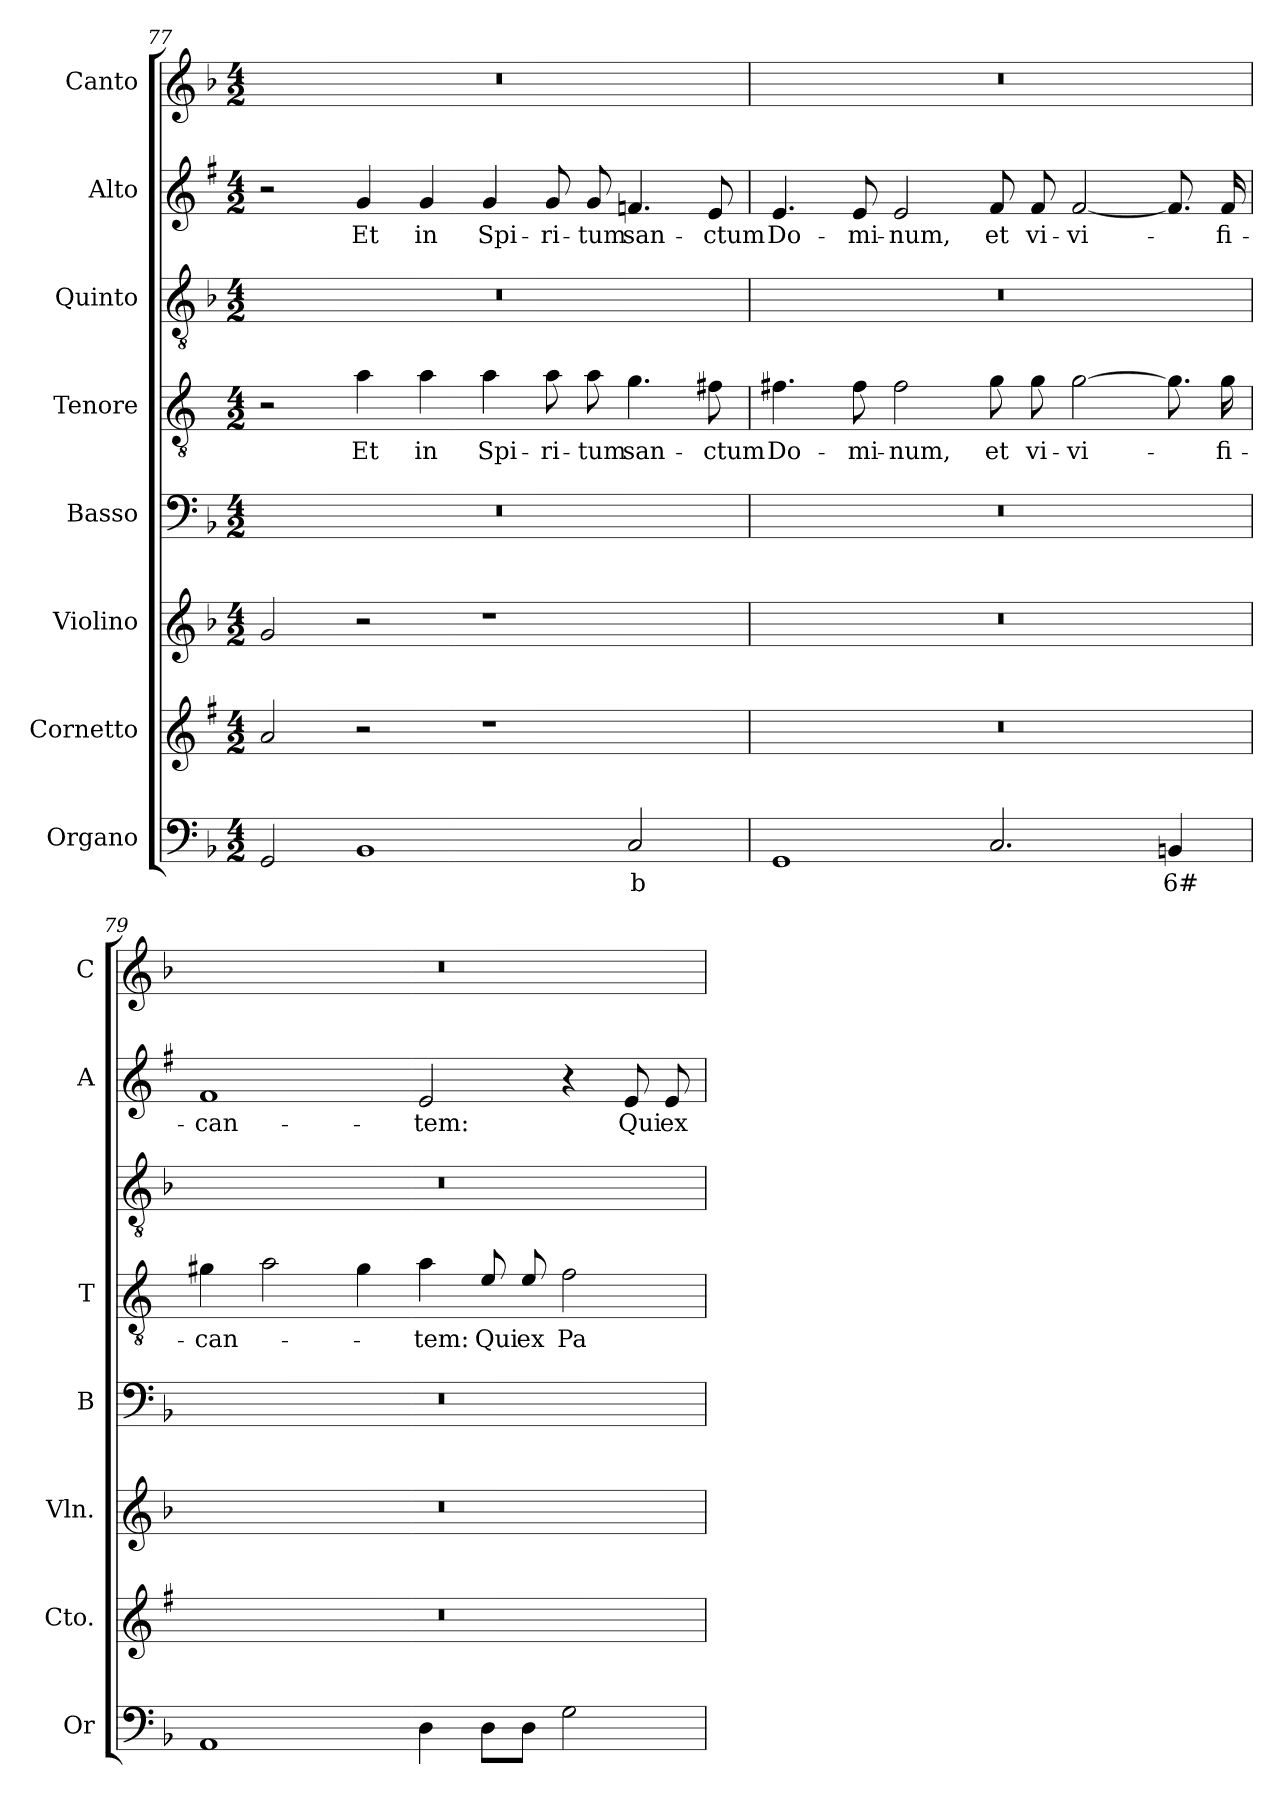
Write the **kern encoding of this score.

**kern	**text	**kern	**kern	**kern	**kern	**text	**kern	**kern	**text	**kern
*part8	*part8	*part7	*part6	*part5	*part4	*part4	*part3	*part2	*part2	*part1
*staff8	*staff8	*staff7	*staff6	*staff5	*staff4	*staff4	*staff3	*staff2	*staff2	*staff1
*I"Organo	*	*I"Cornetto	*I"Violino	*I"Basso	*I"Tenore	*	*I"Quinto	*I"Alto	*	*I"Canto
*I'Or	*	*I'Cto.	*I'Vln.	*I'B	*I'T	*	*	*I'A	*	*I'C
*clefF4	*	*clefG2	*clefG2	*clefF4	*clefGv2	*	*clefGv2	*clefG2	*	*clefG2
*	*	*ITrd1c2	*	*	*ITrd4c7	*	*	*ITrd1c2	*	*
*k[b-]	*	*k[b-]	*k[b-]	*k[b-]	*k[b-]	*	*k[b-]	*k[b-]	*	*k[b-]
*F:	*	*F:	*F:	*F:	*F:	*	*F:	*F:	*	*F:
*M4/2	*	*M4/2	*M4/2	*M4/2	*M4/2	*	*M4/2	*M4/2	*	*M4/2
=77	=77	=77	=77	=77	=77	=77	=77	=77	=77	=77
2GG/	.	2g/	2g/	0r	2r	.	0r	2r	.	0r
!	!	!	!	!	!	!LO:LY:b	!	!	!LO:LY:b	!
1BB-	.	2r	2r	.	4d\	Et	.	4f/	Et	.
!	!	!	!	!	!	!LO:LY:b	!	!	!LO:LY:b	!
.	.	.	.	.	4d\	in	.	4f/	in	.
!	!	!	!	!	!	!LO:LY:b	!	!	!LO:LY:b	!
.	.	1r	1r	.	4d\	Spi-	.	4f/	Spi-	.
!	!	!	!	!	!	!LO:LY:b	!	!	!LO:LY:b	!
.	.	.	.	.	8d\	-ri-	.	8f/	-ri-	.
!	!	!	!	!	!	!LO:LY:b	!	!	!LO:LY:b	!
.	.	.	.	.	8d\	-tum	.	8f/	-tum	.
!	!LO:LY:b	!	!	!	!	!LO:LY:b	!	!	!LO:LY:b	!
2C/	b	.	.	.	4.c\	san-	.	4.e-X/	san-	.
!	!	!	!	!	!	!LO:LY:b	!	!	!LO:LY:b	!
.	.	.	.	.	8Bn\	-ctum	.	8d/	-ctum	.
!!LO:LB:g=z
=78	=78	=78	=78	=78	=78	=78	=78	=78	=78	=78
!	!	!	!	!	!	!LO:LY:b	!	!	!LO:LY:b	!
1GG	.	0r	0r	0r	4.Bn\	Do-	0r	4.d/	Do-	0r
!	!	!	!	!	!	!LO:LY:b	!	!	!LO:LY:b	!
.	.	.	.	.	8B\	-mi-	.	8d/	-mi-	.
!	!	!	!	!	!	!LO:LY:b	!	!	!LO:LY:b	!
.	.	.	.	.	2B\	-num,	.	2d/	-num,	.
!	!	!	!	!	!	!LO:LY:b	!	!	!LO:LY:b	!
2.C/	.	.	.	.	8c\	et	.	8e/	et	.
!	!	!	!	!	!	!LO:LY:b	!	!	!LO:LY:b	!
.	.	.	.	.	8c\	vi-	.	8e/	vi-	.
!	!	!	!	!	!	!LO:LY:b	!	!	!LO:LY:b	!
.	.	.	.	.	[2c\	-vi-	.	[2e/	-vi-	.
!	!LO:LY:b	!	!	!	!	!	!	!	!	!
4BBn/	6#	.	.	.	8.c\]	.	.	8.e/]	.	.
!	!	!	!	!	!	!LO:LY:b	!	!	!LO:LY:b	!
.	.	.	.	.	16c\	-fi-	.	16e/	-fi-	.
=79	=79	=79	=79	=79	=79	=79	=79	=79	=79	=79
!	!	!	!	!	!	!LO:LY:b	!	!	!LO:LY:b	!
1AA	.	0r	0r	0r	4c#X\	-can-	0r	1e	-can-	0r
.	.	.	.	.	2d\	.	.	.	.	.
.	.	.	.	.	4c#\	.	.	.	.	.
!	!	!	!	!	!	!LO:LY:b	!	!	!LO:LY:b	!
4D\	.	.	.	.	4d\	-tem:	.	2d/	-tem:	.
!	!	!	!	!	!	!LO:LY:b	!	!	!	!
8D\L	.	.	.	.	8A/	Qui	.	.	.	.
!	!	!	!	!	!	!LO:LY:b	!	!	!	!
8D\J	.	.	.	.	8A/	ex	.	.	.	.
!	!	!	!	!	!	!LO:LY:b	!	!	!	!
2G\	.	.	.	.	2B-\	Pa-	.	4r	.	.
!	!	!	!	!	!	!	!	!	!LO:LY:b	!
.	.	.	.	.	.	.	.	8d/	Qui	.
!	!	!	!	!	!	!	!	!	!LO:LY:b	!
.	.	.	.	.	.	.	.	8d/	ex	.
=	=	=	=	=	=	=	=	=	=	=
*-	*-	*-	*-	*-	*-	*-	*-	*-	*-	*-
